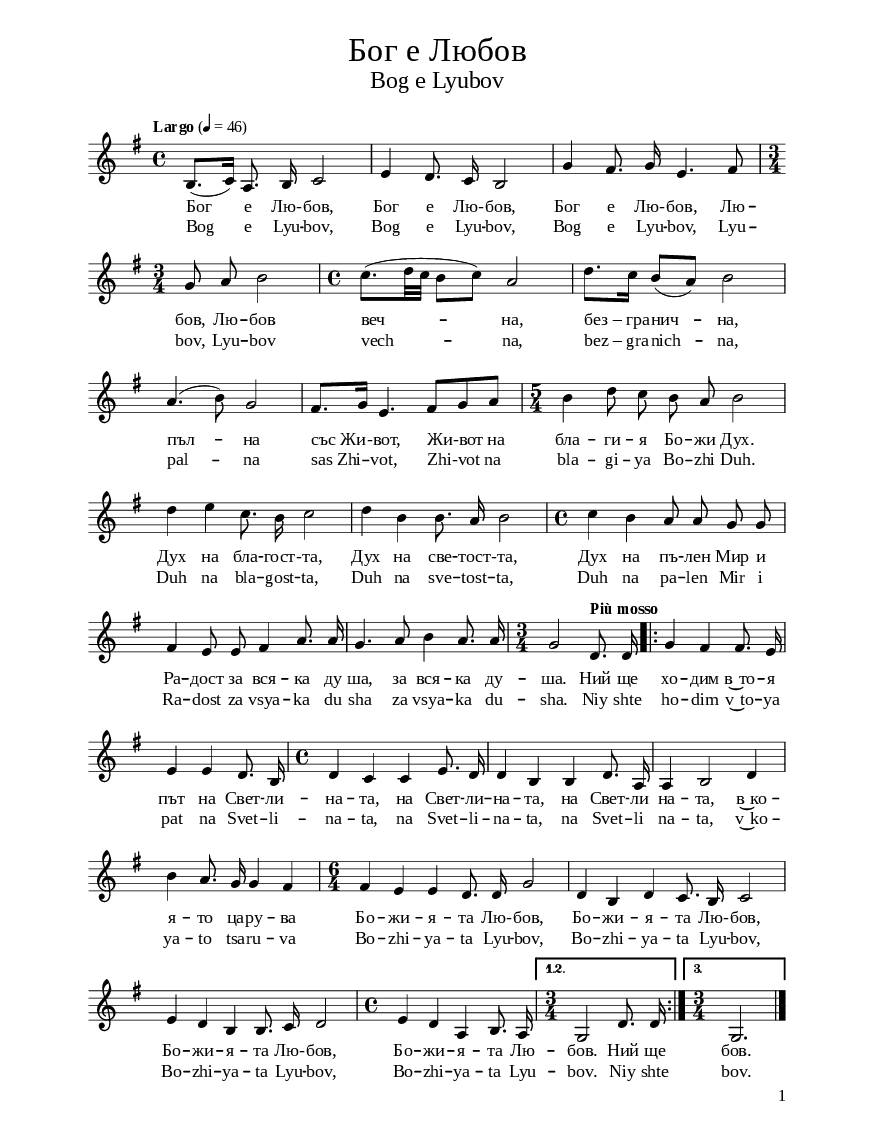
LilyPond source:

\version "2.24.0"

% include paper part and global functions
\include "include/globals.ily"

\bookpart {
  \include "include/bookpart-paper.ily"
  \score {
    \include "include/score-layout.ily"

    \new Voice \relative c' {
      \clef treble
      \key g \major
      \time 4/4
      \tempoFunc "Largo" 4 "46"

      \autoBeamOff

      b8. [(c16)] a8. b16 c2 |
      e4 d8. c16 b2 |
      g'4 fis8. g16 e4. fis8 | \break

      \time 3/4 g8 a8 b2 |
      \time 4/4 c8. [(d32 c32] b8 [c8]) a2 |
      d8. [c16] b8 [(a8)] b2 | \break

      a4. (b8) g2 |
      fis8. [g16] e4. fis8 [g8 a8] |
      \time 5/4 b4 d8 c8 b8 a8 b2 | \break

      d4 e4 c8. b16 c2 |
      d4 b4 b8. a16 b2 |
      \time 4/4 c4 b4 a8 a8 g8 g8 | \break

      fis4 e8 e8 fis4 a8. a16 |
      g4. a8 b4 a8. a16 |
      \time 3/4 g2 \tempo "Più mosso"  d8. d16 |
      \repeat volta 3 {
        g4 fis4 fis8. e16 | \break

        e4 e4 d8. b16 |
        \time 4/4 d4 c4 c4 e8. d16 |
        d4 b4 b4 d8. a16 |
        a4 b2 d4 | \break

        b'4 a8. g16 g4 fis4 |
        \time 6/4 fis4 e4 e4 d8. d16 g2 |
        d4 b4 d4 c8. b16 c2 | \break

        e4 d4 b4 b8. c16 d2 |
        \time 4/4 e4 d4 a4 b8. a16 |
      } % repeat
      \alternative {
        { \time 3/4 g2 d'8. d16 }
        { \time 3/4 g,2.  \bar "|." }
      }
    }

    \addlyrics {
      Бог е "Лю-" -- бов, | Бог е "Лю-" -- бов, | Бог е "Лю-" -- бов, Лю -- |
      бов, Лю -- бов  | веч -- на, | "без – гра" -- нич -- на, |
      пъл -- на | със_Жи -- "-вот," "Жи-вот на" | бла -- ги -- я Бо -- жи  Дух.
      Дух на бла -- гост -- "-та," | Дух на све -- тост -- "-та," | Дух на пъ -- лен Мир и |
      Ра -- дост за вся -- ка ду | ша, за вся -- ка ду -- | ша. Ний щe | хо -- дим в~то -- я |
      път  на Свет -- ли -- | на -- та, на Свет -- ли -- | на -- та, на Свет -- ли | на -- та, в~ко -- |
      я -- то ца -- ру -- ва | Бо -- жи -- я -- та "Лю-" -- бов, | Бо -- жи -- я -- та "Лю-" -- бов, |
      Бо -- жи -- я -- та "Лю-" -- бов, | Бо -- жи -- я -- та Лю -- | бов. Ний ще | бов.}
      \addlyrics {
        Bog e Lyu -- bov, | Bog e Lyu -- bov, | Bog e Lyu -- bov, Lyu -- |
        bov, Lyu -- bov  | vech -- na, | "bez – gra" -- nich -- na, |
        pal -- na | sas_Zhi -- vot, "Zhi-vot na" | bla -- gi -- ya Bo -- zhi  Duh. |
        Duh na bla -- gost -- ta, | Duh na sve -- tost -- ta, | Duh na pa -- len Mir i |
        Ra -- dost za vsya -- ka du | sha za vsya -- ka du -- | sha. Niy shte | ho -- dim v~to -- ya |
        pat  na Svet -- li -- | na -- ta, na Svet -- li -- | na -- ta, na Svet -- li | na -- ta, v~ko -- |
        ya -- to tsa -- ru -- va | Bo -- zhi -- ya -- ta Lyu -- bov, | Bo -- zhi -- ya -- ta Lyu -- bov, |
        Bo -- zhi -- ya -- ta Lyu -- bov, | Bo -- zhi -- ya -- ta Lyu -- | bov. Niy shte | bov.}
        \header {
          title = \titleFunc "Бог е Любов" "Bog e Lyubov"
        }

        \midi{}

      } % score
      %\markup \empty-t


      % include foreign translation(s) of the song
      \version "2.20.0"

\markup \fill-line { \fontsize #deTitleFontSize "Gott ist Liebe" }
\markup \null
\markup \null
\markup \fontsize #deCoupletFontSize {
  \hspace #10
  \override #`(baseline-skip . ,deCoupletBaselineSkip)

  \column {

    \line { " "  Gott ist Liebe, Gott ist Liebe, }

    \line { " " Gott ist Liebe, Liebe,}

    \line { " " ewige, grenzenlose Liebe, }

    \line { " " voll mit Leben, }

    \line { " " das Leben des gütigen Geist Gottes. }

    \line { " " Der Geist der Güte, }

    \line { " " der Geist der Heiligkeit,}

    \line { " " der Geist des vollen Friedens und der Freude für jede Seele.}

    \line { " " Wir werden auf diesem Weg des Lichtes gehen, (3)  }
    \line { " " in welchem die göttliche Liebe herrscht. (3)}



  }


}


    } % bookpart
